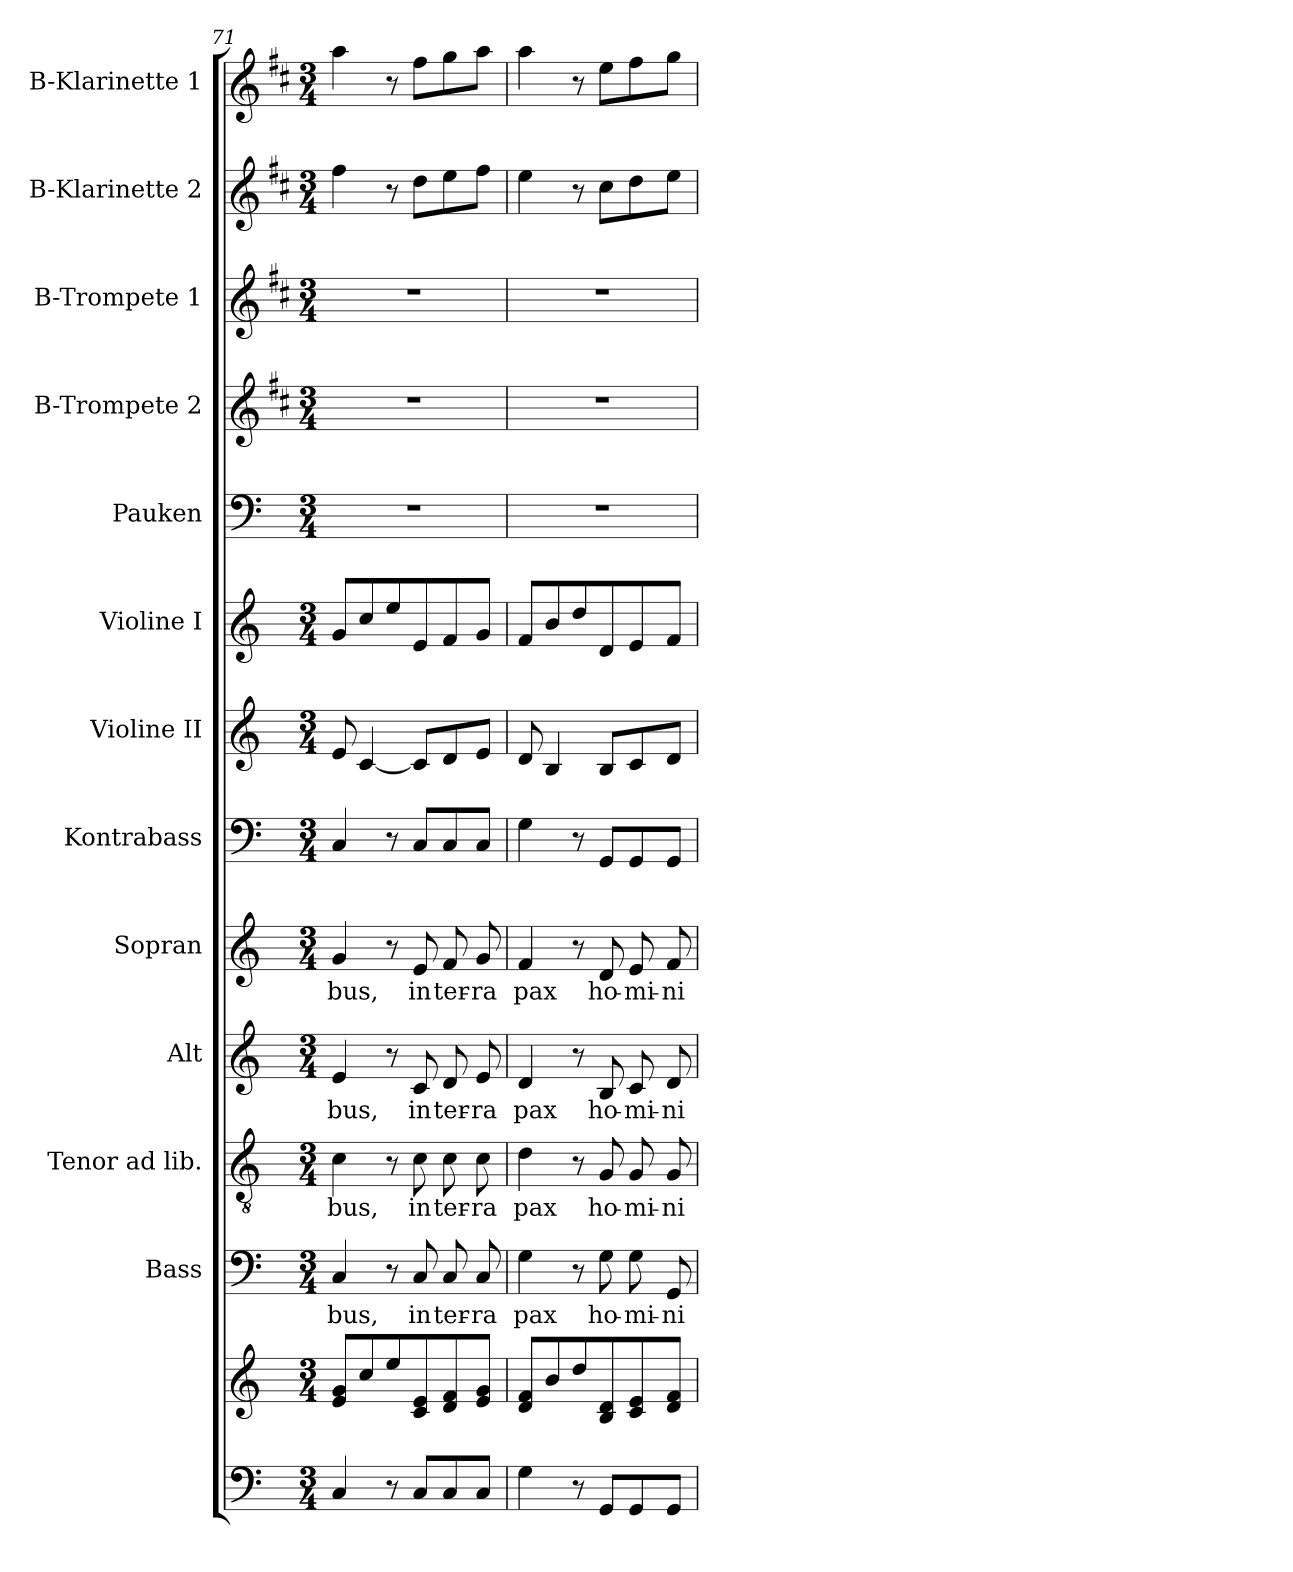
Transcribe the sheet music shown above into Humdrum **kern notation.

**kern	**kern	**kern	**text	**kern	**text	**kern	**text	**kern	**text	**kern	**kern	**kern	**kern	**kern	**kern	**kern	**kern
*part13	*part13	*part12	*part12	*part11	*part11	*part10	*part10	*part9	*part9	*part8	*part7	*part6	*part5	*part4	*part3	*part2	*part1
*staff14	*staff13	*staff12	*staff12	*staff11	*staff11	*staff10	*staff10	*staff9	*staff9	*staff8	*staff7	*staff6	*staff5	*staff4	*staff3	*staff2	*staff1
*	*	*I"Bass	*	*I"Tenor ad lib.	*	*I"Alt	*	*I"Sopran	*	*I"Kontrabass	*I"Violine II	*I"Violine I	*I"Pauken	*I"B-Trompete 2	*I"B-Trompete 1	*I"B-Klarinette 2	*I"B-Klarinette 1
*	*	*I'B.	*	*I'T.	*	*I'A.	*	*I'S.	*	*I'Kb.	*I'Vl. II	*I'Vl. I	*I'Pk.	*I'Trp. 2	*I'Trp. 1	*I'B Kl. 2	*I'B Kl. 1
*clefF4	*clefG2	*clefF4	*	*clefGv2	*	*clefG2	*	*clefG2	*	*clefF4	*clefG2	*clefG2	*clefF4	*clefG2	*clefG2	*clefG2	*clefG2
*	*	*	*	*	*	*	*	*	*	*ITrd7c12	*	*	*	*ITrd1c2	*ITrd1c2	*ITrd1c2	*ITrd1c2
*k[]	*k[]	*k[]	*	*k[]	*	*k[]	*	*k[]	*	*k[]	*k[]	*k[]	*k[]	*k[]	*k[]	*k[]	*k[]
*C:	*C:	*C:	*	*C:	*	*C:	*	*C:	*	*C:	*C:	*C:	*C:	*C:	*C:	*C:	*C:
*M3/4	*M3/4	*M3/4	*	*M3/4	*	*M3/4	*	*M3/4	*	*M3/4	*M3/4	*M3/4	*M3/4	*M3/4	*M3/4	*M3/4	*M3/4
=71	=71	=71	=71	=71	=71	=71	=71	=71	=71	=71	=71	=71	=71	=71	=71	=71	=71
!	!	!	!LO:LY:b	!	!LO:LY:b	!	!LO:LY:b	!	!LO:LY:b	!	!	!	!	!	!	!	!
4C/	8e/ 8g/L	4C/	-bus,	4c\	-bus,	4e/	-bus,	4g/	-bus,	4CC/	8e/	8g/L	2.r	2.r	2.r	4ee\	4gg\
.	8cc/	.	.	.	.	.	.	.	.	.	[4c/	8cc/	.	.	.	.	.
8r	8ee/	8r	.	8r	.	8r	.	8r	.	8r	.	8ee/	.	.	.	8r	8r
!	!	!	!LO:LY:b	!	!LO:LY:b	!	!LO:LY:b	!	!LO:LY:b	!	!	!	!	!	!	!	!
8C/L	8c/ 8e/	8C/	in	8c\	in	8c/	in	8e/	in	8CC/L	8c/L]	8e/	.	.	.	8cc\L	8ee\L
!	!	!	!LO:LY:b	!	!LO:LY:b	!	!LO:LY:b	!	!LO:LY:b	!	!	!	!	!	!	!	!
8C/	8d/ 8f/	8C/	ter-	8c\	ter-	8d/	ter-	8f/	ter-	8CC/	8d/	8f/	.	.	.	8dd\	8ff\
!	!	!	!LO:LY:b	!	!LO:LY:b	!	!LO:LY:b	!	!LO:LY:b	!	!	!	!	!	!	!	!
8C/J	8e/ 8g/J	8C/	-ra	8c\	-ra	8e/	-ra	8g/	-ra	8CC/J	8e/J	8g/J	.	.	.	8ee\J	8gg\J
=72	=72	=72	=72	=72	=72	=72	=72	=72	=72	=72	=72	=72	=72	=72	=72	=72	=72
!	!	!	!LO:LY:b	!	!LO:LY:b	!	!LO:LY:b	!	!LO:LY:b	!	!	!	!	!	!	!	!
4G\	8d/ 8f/L	4G\	pax	4d\	pax	4d/	pax	4f/	pax	4GG\	8d/	8f/L	2.r	2.r	2.r	4dd\	4gg\
.	8b/	.	.	.	.	.	.	.	.	.	4B/	8b/	.	.	.	.	.
8r	8dd/	8r	.	8r	.	8r	.	8r	.	8r	.	8dd/	.	.	.	8r	8r
!	!	!	!LO:LY:b	!	!LO:LY:b	!	!LO:LY:b	!	!LO:LY:b	!	!	!	!	!	!	!	!
8GG/L	8B/ 8d/	8G\	ho-	8G/	ho-	8B/	ho-	8d/	ho-	8GGG/L	8B/L	8d/	.	.	.	8b\L	8dd\L
!	!	!	!LO:LY:b	!	!LO:LY:b	!	!LO:LY:b	!	!LO:LY:b	!	!	!	!	!	!	!	!
8GG/	8c/ 8e/	8G\	-mi-	8G/	-mi-	8c/	-mi-	8e/	-mi-	8GGG/	8c/	8e/	.	.	.	8cc\	8ee\
!	!	!	!LO:LY:b	!	!LO:LY:b	!	!LO:LY:b	!	!LO:LY:b	!	!	!	!	!	!	!	!
8GG/J	8d/ 8f/J	8GG/	-ni-	8G/	-ni-	8d/	-ni-	8f/	-ni-	8GGG/J	8d/J	8f/J	.	.	.	8dd\J	8ff\J
=	=	=	=	=	=	=	=	=	=	=	=	=	=	=	=	=	=
*-	*-	*-	*-	*-	*-	*-	*-	*-	*-	*-	*-	*-	*-	*-	*-	*-	*-
